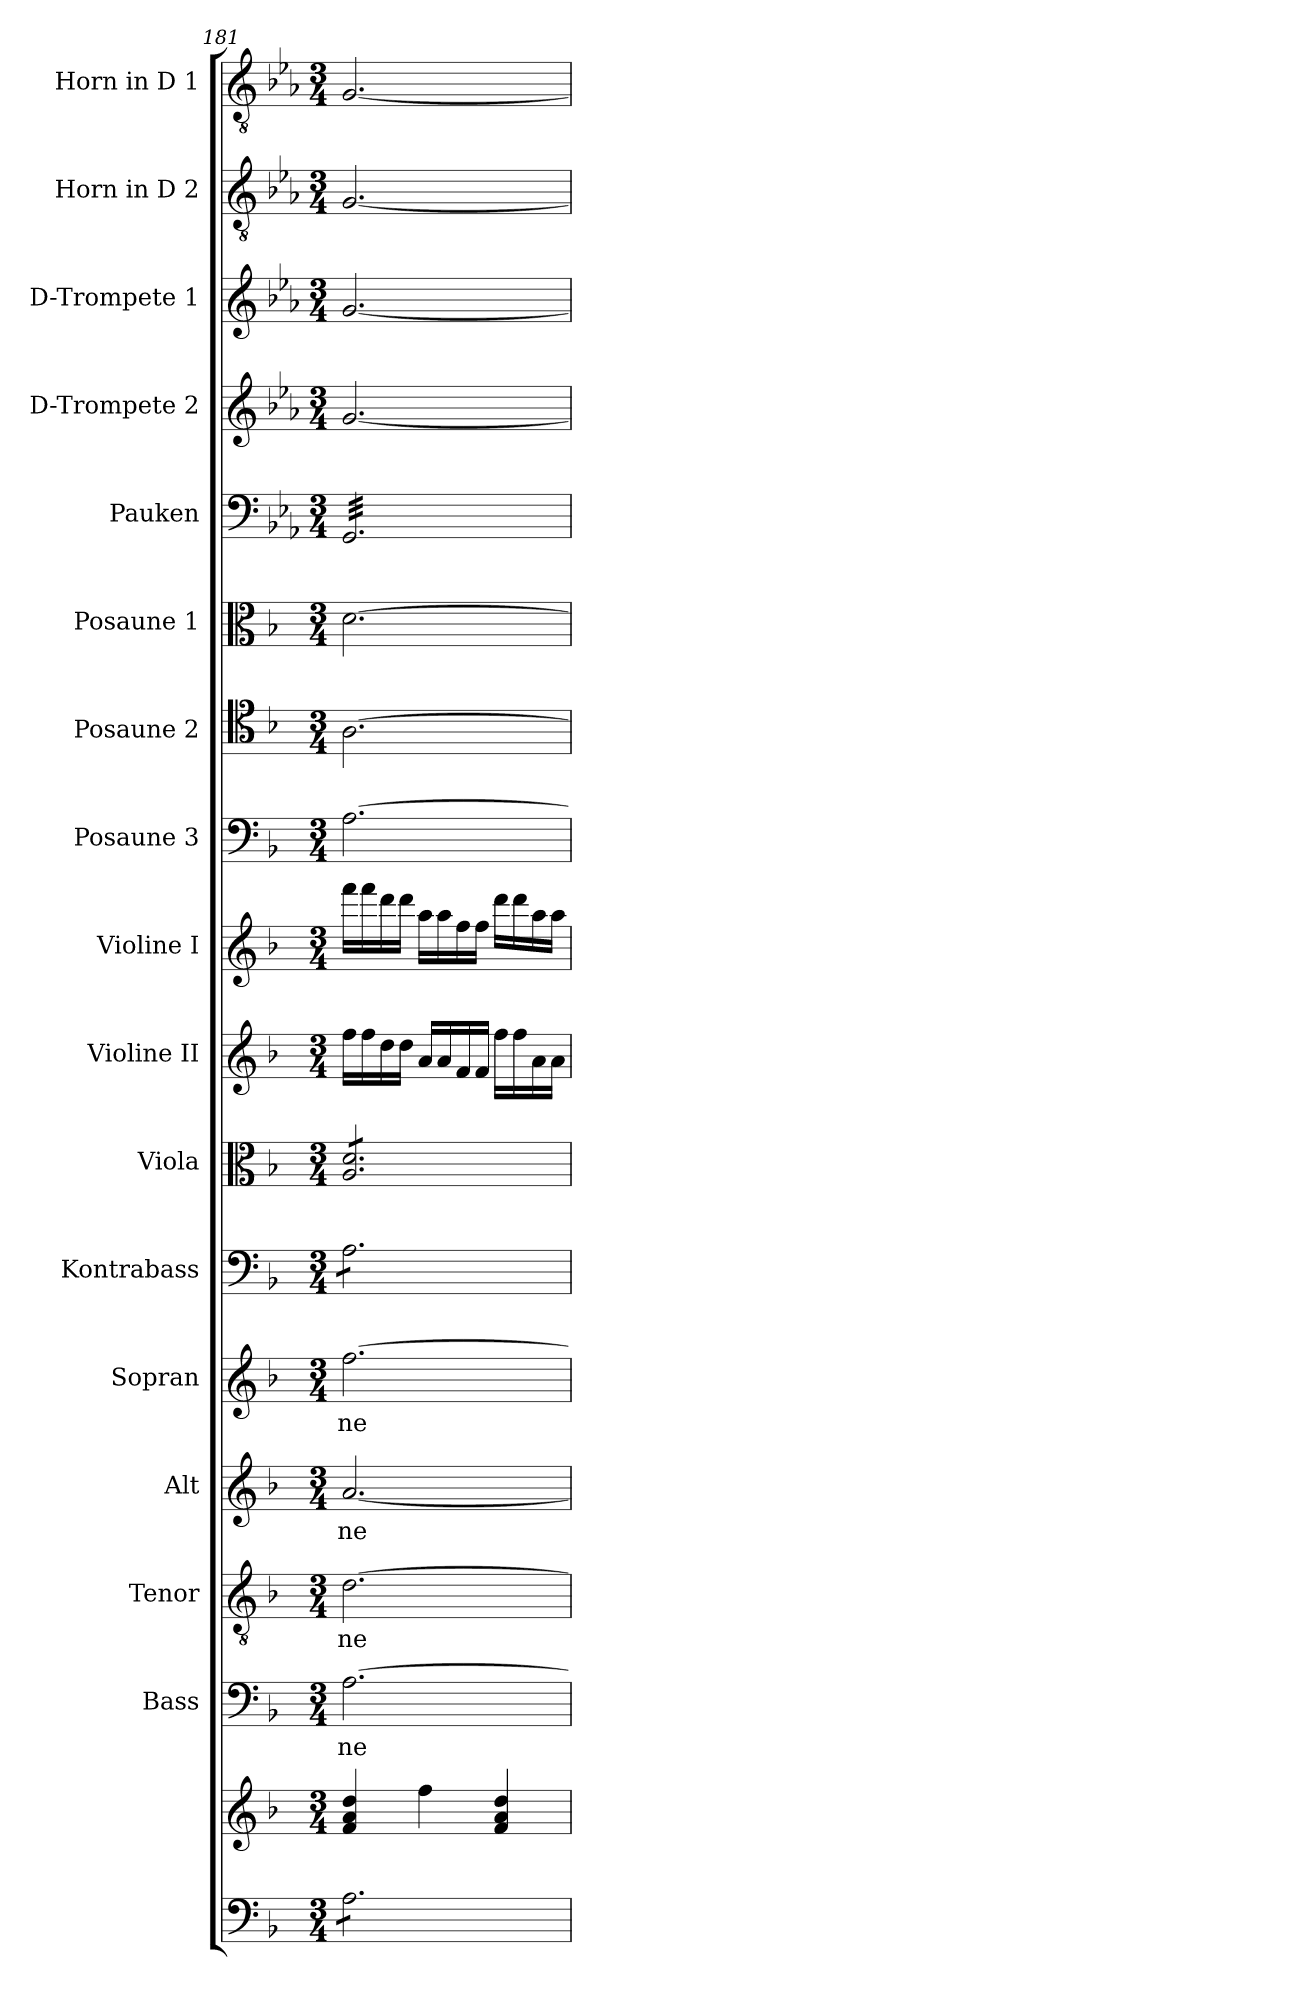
**kern	**kern	**kern	**text	**kern	**text	**kern	**text	**kern	**text	**kern	**kern	**kern	**kern	**kern	**kern	**kern	**kern	**kern	**kern	**kern	**kern
*part17	*part17	*part16	*part16	*part15	*part15	*part14	*part14	*part13	*part13	*part12	*part11	*part10	*part9	*part8	*part7	*part6	*part5	*part4	*part3	*part2	*part1
*staff18	*staff17	*staff16	*staff16	*staff15	*staff15	*staff14	*staff14	*staff13	*staff13	*staff12	*staff11	*staff10	*staff9	*staff8	*staff7	*staff6	*staff5	*staff4	*staff3	*staff2	*staff1
*	*	*I"Bass	*	*I"Tenor	*	*I"Alt	*	*I"Sopran	*	*I"Kontrabass	*I"Viola	*I"Violine II	*I"Violine I	*I"Posaune 3	*I"Posaune 2	*I"Posaune 1	*I"Pauken	*I"D-Trompete 2	*I"D-Trompete 1	*I"Horn in D 2	*I"Horn in D 1
*	*	*I'B.	*	*I'T.	*	*I'A.	*	*I'S.	*	*I'Kb.	*I'Vla.	*I'Vl. II	*I'Vl. I	*I'Pos. 3	*I'Pos. 2	*I'Pos. 1	*I'Pk.	*I'D Trp. 2	*I'D Trp. 1	*I'Hrn. 2	*I'Hrn. 1
*clefF4	*clefG2	*clefF4	*	*clefGv2	*	*clefG2	*	*clefG2	*	*clefF4	*clefC3	*clefG2	*clefG2	*clefF4	*clefC4	*clefC3	*clefF4	*clefG2	*clefG2	*clefGv2	*clefGv2
*	*	*	*	*	*	*	*	*	*	*ITrd7c12	*	*	*	*	*	*	*ITrd-1c-2	*ITrd-1c-2	*ITrd-1c-2	*ITrd-1c-2	*ITrd-1c-2
*k[b-]	*k[b-]	*k[b-]	*	*k[b-]	*	*k[b-]	*	*k[b-]	*	*k[b-]	*k[b-]	*k[b-]	*k[b-]	*k[b-]	*k[b-]	*k[b-]	*k[b-]	*k[b-]	*k[b-]	*k[b-]	*k[b-]
*F:	*F:	*F:	*	*F:	*	*F:	*	*F:	*	*F:	*F:	*F:	*F:	*F:	*F:	*F:	*F:	*F:	*F:	*F:	*F:
*M3/4	*M3/4	*M3/4	*	*M3/4	*	*M3/4	*	*M3/4	*	*M3/4	*M3/4	*M3/4	*M3/4	*M3/4	*M3/4	*M3/4	*M3/4	*M3/4	*M3/4	*M3/4	*M3/4
=181	=181	=181	=181	=181	=181	=181	=181	=181	=181	=181	=181	=181	=181	=181	=181	=181	=181	=181	=181	=181	=181
!	!	!	!LO:LY:b	!	!LO:LY:b	!	!LO:LY:b	!	!LO:LY:b	!	!	!	!	!	!	!	!	!	!	!	!
*tremolo	*	*	*	*	*	*	*	*	*	*	*	*	*	*	*	*	*	*	*	*	*
*	*	*	*	*	*	*	*	*	*	*tremolo	*	*	*	*	*	*	*	*	*	*	*
*	*	*	*	*	*	*	*	*	*	*	*tremolo	*	*	*	*	*	*	*	*	*	*
*	*	*	*	*	*	*	*	*	*	*	*	*	*	*	*	*	*tremolo	*	*	*	*
8A\L	4f/ 4a/ 4dd/	[2.A\	-ne-	[2.d\	-ne-	[2.a/	-ne-	[2.ff\	-ne-	8AA\L	8A/ 8d/L	16ff\LL	16fff\LL	[2.A\	[2.A\	[2.d\	32AA/LLL	[2.a/	[2.a/	[2.A/	[2.A/
.	.	.	.	.	.	.	.	.	.	.	.	.	.	.	.	.	32AA/	.	.	.	.
.	.	.	.	.	.	.	.	.	.	.	.	16ff\	16fff\	.	.	.	32AA/	.	.	.	.
.	.	.	.	.	.	.	.	.	.	.	.	.	.	.	.	.	32AA/	.	.	.	.
8A\	.	.	.	.	.	.	.	.	.	8AA\	8A/ 8d/	16dd\	16ddd\	.	.	.	32AA/	.	.	.	.
.	.	.	.	.	.	.	.	.	.	.	.	.	.	.	.	.	32AA/	.	.	.	.
.	.	.	.	.	.	.	.	.	.	.	.	16dd\JJ	16ddd\JJ	.	.	.	32AA/	.	.	.	.
.	.	.	.	.	.	.	.	.	.	.	.	.	.	.	.	.	32AA/	.	.	.	.
8A\	4ff\	.	.	.	.	.	.	.	.	8AA\	8A/ 8d/	16a/LL	16aa\LL	.	.	.	32AA/	.	.	.	.
.	.	.	.	.	.	.	.	.	.	.	.	.	.	.	.	.	32AA/	.	.	.	.
.	.	.	.	.	.	.	.	.	.	.	.	16a/	16aa\	.	.	.	32AA/	.	.	.	.
.	.	.	.	.	.	.	.	.	.	.	.	.	.	.	.	.	32AA/	.	.	.	.
8A\	.	.	.	.	.	.	.	.	.	8AA\	8A/ 8d/	16f/	16ff\	.	.	.	32AA/	.	.	.	.
.	.	.	.	.	.	.	.	.	.	.	.	.	.	.	.	.	32AA/	.	.	.	.
.	.	.	.	.	.	.	.	.	.	.	.	16f/JJ	16ff\JJ	.	.	.	32AA/	.	.	.	.
.	.	.	.	.	.	.	.	.	.	.	.	.	.	.	.	.	32AA/	.	.	.	.
8A\	4f/ 4a/ 4dd/	.	.	.	.	.	.	.	.	8AA\	8A/ 8d/	16ff\LL	16ddd\LL	.	.	.	32AA/	.	.	.	.
.	.	.	.	.	.	.	.	.	.	.	.	.	.	.	.	.	32AA/	.	.	.	.
.	.	.	.	.	.	.	.	.	.	.	.	16ff\	16ddd\	.	.	.	32AA/	.	.	.	.
.	.	.	.	.	.	.	.	.	.	.	.	.	.	.	.	.	32AA/	.	.	.	.
8A\J	.	.	.	.	.	.	.	.	.	8AA\J	8A/ 8d/J	16a\	16aa\	.	.	.	32AA/	.	.	.	.
*	*	*	*	*	*	*	*	*	*	*	*Xtremolo	*	*	*	*	*	*	*	*	*	*
*	*	*	*	*	*	*	*	*	*	*Xtremolo	*	*	*	*	*	*	*	*	*	*	*
*Xtremolo	*	*	*	*	*	*	*	*	*	*	*	*	*	*	*	*	*	*	*	*	*
.	.	.	.	.	.	.	.	.	.	.	.	.	.	.	.	.	32AA/	.	.	.	.
.	.	.	.	.	.	.	.	.	.	.	.	16a\JJ	16aa\JJ	.	.	.	32AA/	.	.	.	.
.	.	.	.	.	.	.	.	.	.	.	.	.	.	.	.	.	32AA/JJJ	.	.	.	.
*	*	*	*	*	*	*	*	*	*	*	*	*	*	*	*	*	*Xtremolo	*	*	*	*
=	=	=	=	=	=	=	=	=	=	=	=	=	=	=	=	=	=	=	=	=	=
*-	*-	*-	*-	*-	*-	*-	*-	*-	*-	*-	*-	*-	*-	*-	*-	*-	*-	*-	*-	*-	*-
